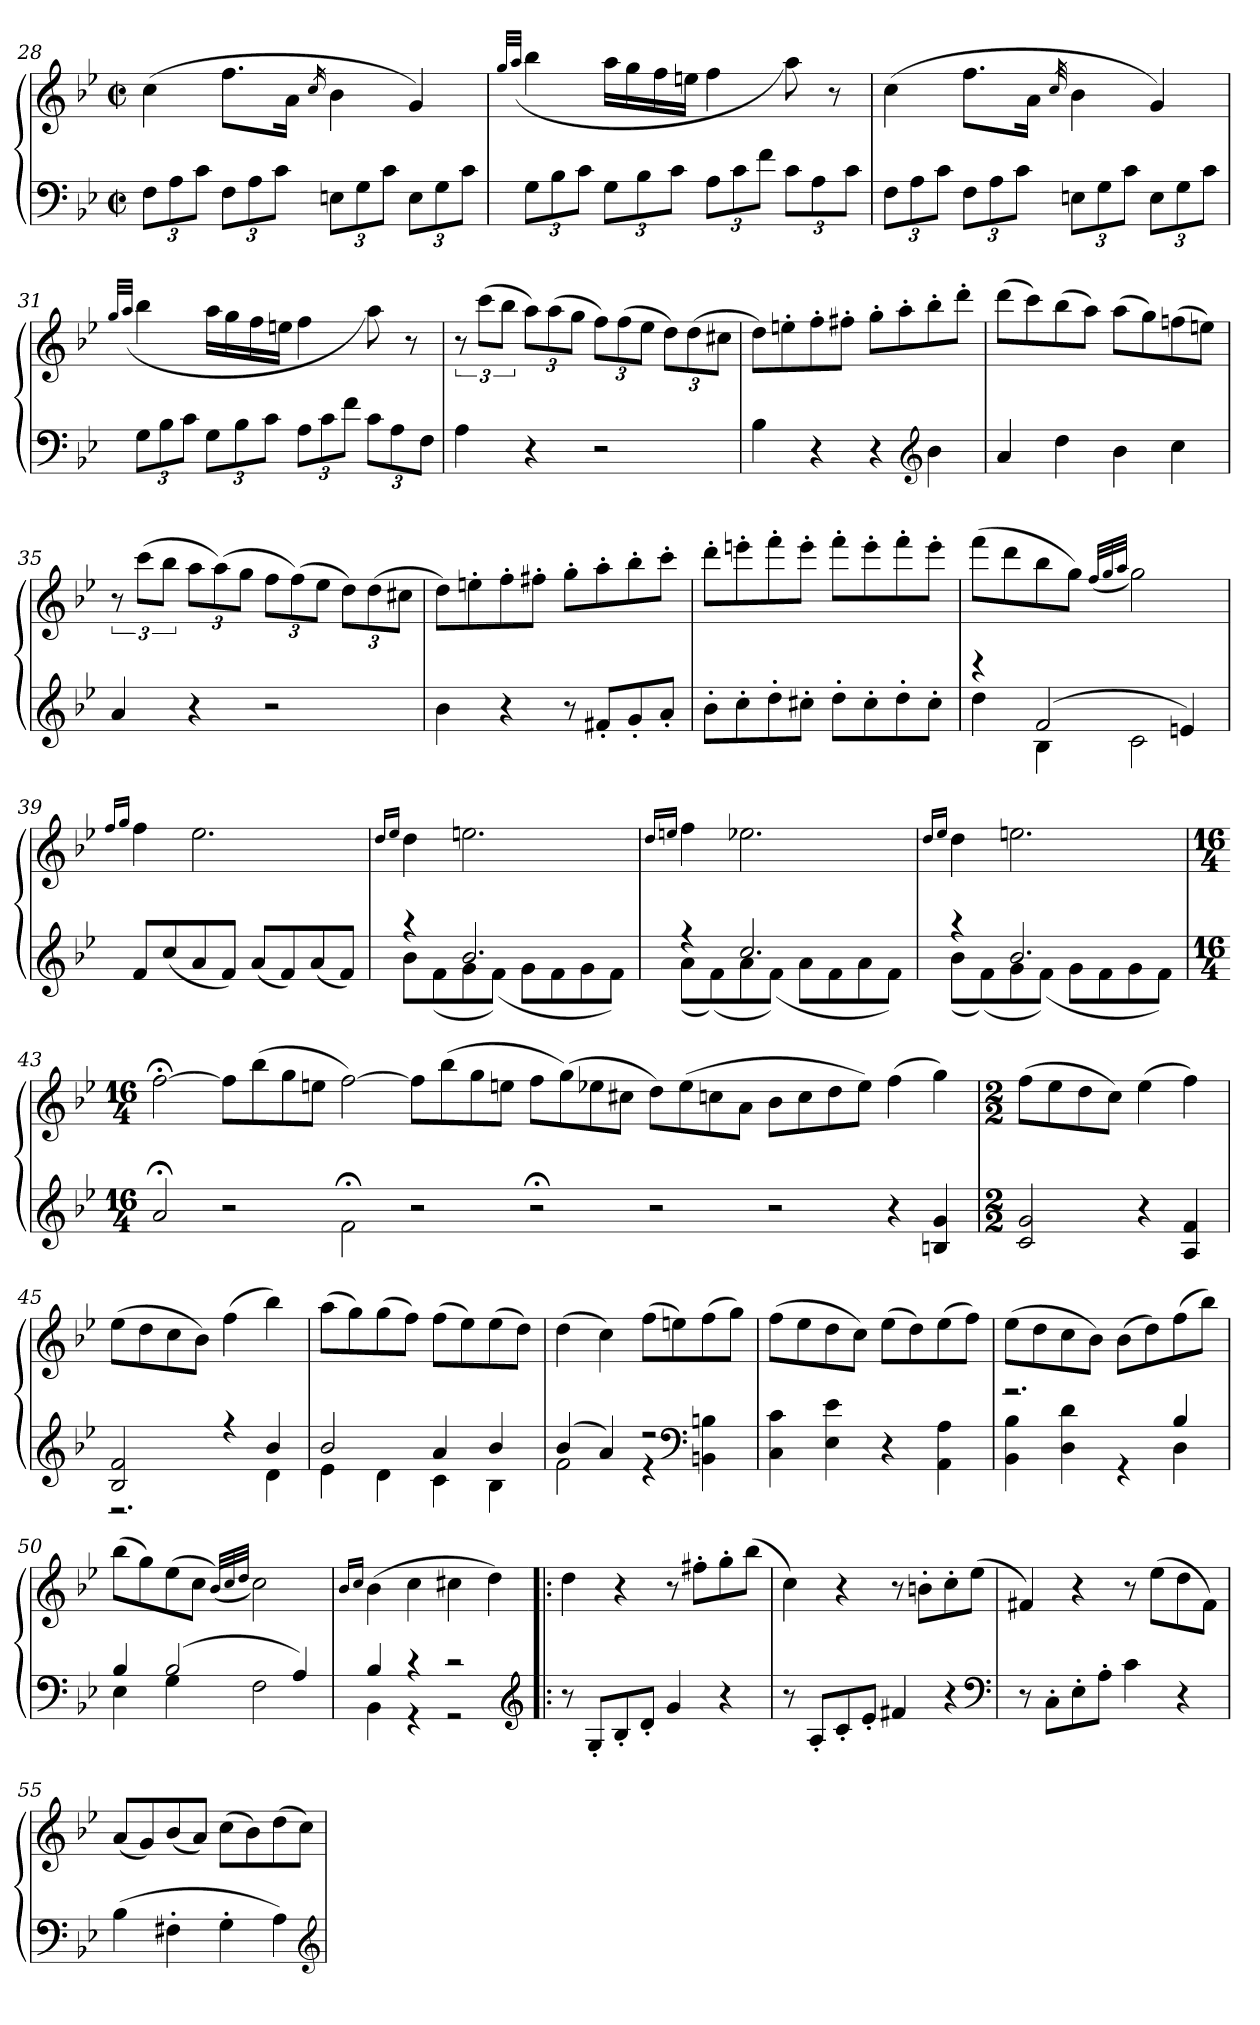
**kern	**kern
*part1	*part1
*staff2	*staff1
*clefF4	*clefG2
*k[b-e-]	*k[b-e-]
*B-:	*B-:
*M2/2	*M2/2
*met(c|)	*met(c|)
=28	=28
12F\L	(4cc\
12A\	.
12c\J	.
12F\L	8.ff\L
12A\	.
12c\J	.
.	16a\Jk
.	16qcc/
12En\L	4b-\
12G\	.
12c\J	.
12E\L	4g/)
12G\	.
12c\J	.
=29	=29
.	32qgg/LLL
.	(32qaa/JJJ
12G\L	4bb-\
12B-\	.
12c\J	.
12G\L	16aa\LL
.	16gg\
12B-\	.
.	16ff\
12c\J	.
.	16een\JJ
12A\L	4ff\
12c\	.
12f\J	.
12c\L	8aa\)
12A\	.
.	8r
12c\J	.
=30	=30
12F\L	(4cc\
12A\	.
12c\J	.
12F\L	8.ff\L
12A\	.
12c\J	.
.	16a\Jk
.	32qcc/
12En\L	4b-\
12G\	.
12c\J	.
12E\L	4g/)
12G\	.
12c\J	.
=31	=31
.	32qgg/LLL
.	(32qaa/JJJ
12G\L	4bb-\
12B-\	.
12c\J	.
12G\L	16aa\LL
.	16gg\
12B-\	.
.	16ff\
12c\J	.
.	16een\JJ
12A\L	4ff\
12c\	.
12f\J	.
12c\L	8aa\)
12A\	.
.	8r
12F\J	.
=32	=32
4A\	12r
.	(12ccc\L
.	12bb-\J
4r	12aa\L)
.	(12aa\
.	12gg\J
2r	12ff\L)
.	(12ff\
.	12ee-\J
.	12dd\L)
.	(12dd\
.	12cc#X\J
=33	=33
4B-\	8dd\L)
.	8een'\
4r	8ff'\
.	8ff#X'\J
4r	8gg'\L
.	8aa'\
*clefG2	*
4b-\	8bb-'\
.	8ddd'\J
=34	=34
4a/	(8ddd\L
.	8ccc\)
4dd\	(8bb-\
.	8aa\J)
4b-\	(8aa\L
.	8gg\)
4cc\	(8ffn\
.	8een\J)
=35	=35
4a/	12r
.	(12ccc\L
.	12bb-\J
4r	12aa\L
.	(12aa\)
.	12gg\J
2r	12ff\L
.	(12ff\)
.	12ee-\J
.	12dd\L)
.	(12dd\
.	12cc#X\J
=36	=36
4b-\	8dd\L)
.	8een'\
4r	8ff'\
.	8ff#X'\J
8r	8gg'\L
8f#X'/L	8aa'\
8g'/	8bb-'\
8a'/J	8ccc'\J
=37	=37
8b-'\L	8ddd'\L
8cc'\	8eeen'\
8dd'\	8fff'\
8cc#X'\J	8eee'\J
8dd'\L	8fff'\L
8cc#'\	8eee'\
8dd'\	8fff'\
8cc#'\J	8eee'\J
=38	=38
*^	*
4r	4dd\	(8fff\L
.	.	8ddd\
(2f/	4B-\	8bb-\
.	.	8gg\J)
.	.	(32qff/LLL
.	.	32qgg/
.	.	32qaa/JJJ
.	2c\	2gg\)
4en/)	.	.
*v	*v	*
=39	=39
.	16qff/LL
.	16qgg/JJ
8f/L	4ff\
(8cc/	.
8a/	2.ee-\
8f/J)	.
(8a/L	.
8f/)	.
(8a/	.
8f/J)	.
=40	=40
.	16qdd/LL
.	16qee-/JJ
*^	*
4r	8b-\L	4dd\
.	(8f\	.
2.b-/	8g\	2.een\
.	(8f\J)	.
.	8g\L	.
.	8f\	.
.	8g\	.
.	8f\J)	.
=41	=41	=41
.	.	16qdd/LL
.	.	16qeen/JJ
4r	(8a\L	4ff\
.	(8f\)	.
2.cc/	8a\	2.ee-X\
.	(8f\J)	.
.	8a\L	.
.	8f\	.
.	8a\	.
.	8f\J)	.
=42	=42	=42
.	.	16qdd/LL
.	.	16qee-/JJ
4r	(8b-\L	4dd\
.	(8f\)	.
2.b-/	8g\	2.een\
.	(8f\J)	.
.	8g\L	.
.	8f\	.
.	8g\	.
.	8f\J)	.
*v	*v	*
=43	=43
*M16/4	*M16/4
2a;</	[2ff;<\
2r	8ff\L]
.	(8bb-\
.	8gg\
.	8een\J
2f;<\	[2ff\)
2r	8ff\L]
.	(8bb-\
.	8gg\
.	8een\J
2r;<	8ff\L
.	(8gg\)
.	8ee-X\
.	8cc#X\J
2r	8dd\L)
.	(8ee-\
.	8ccn\
.	8a\J
2r	8b-\L
.	8cc\
.	8dd\
.	8ee-\J)
4r	(4ff\
4Bn/ 4g/	4gg\)
=44	=44
*M2/2	*M2/2
2c/ 2g/	(8ff\L
.	8ee-\
.	8dd\
.	8cc\J)
4r	(4ee-\
4A/ 4f/	4ff\)
=45	=45
*^	*
2B-/ 2f/	2.r	(8ee-\L
.	.	8dd\
.	.	8cc\
.	.	8b-\J)
4r	.	(4ff\
4b-/	4d\	4bb-\)
=46	=46	=46
2b-/	4e-\	(8aa\L
.	.	8gg\)
.	4d\	(8gg\
.	.	8ff\J)
4a/	4c\	(8ff\L
.	.	8ee-\)
4b-/	4B-\	(8ee-\
.	.	8dd\J)
=47	=47	=47
(4b-/	2f\	(4dd\
4a/)	.	4cc\)
2r	4r	(8ff\L
.	.	8een\)
*clefF4	*	*
.	4BBn\ 4Bn\	(8ff\
.	.	8gg\J)
*v	*v	*
=48	=48
4C\ 4c\	(8ff\L
.	8ee-\
4E-\ 4e-\	8dd\
.	8cc\J)
4r	(8ee-\L
.	8dd\)
4AA\ 4A\	(8ee-\
.	8ff\J)
=49	=49
*^	*
2.r	4BB-\ 4B-\	(8ee-\L
.	.	8dd\
.	4D\ 4d\	8cc\
.	.	8b-\J)
.	4r	(8b-\L
.	.	8dd\)
4B-/	4D\	(8ff\
.	.	8bb-\J)
=50	=50	=50
4B-/	4E-\	(8bb-\L
.	.	8gg\)
(2B-/	4G\	(8ee-\
.	.	8cc\J
.	.	(32qb-/LLL)
.	.	32qcc/
.	.	32qdd/JJJ
.	2F\	2cc\)
4A/)	.	.
=51	=51	=51
.	.	16qb-/LL
.	.	16qcc/JJ
4B-/	4BB-\	(4b-\
4r	4r	4cc\
2r	2r	4cc#X\
.	.	4dd\)
*v	*v	*
*clefG2	*
=52!|:	=52!|:
8r	4dd\
8G'/L	.
8B-'/	4r
8d'/J	.
4g/	8r
.	8ff#X'\L
4r	8gg'\
.	(8bb-\J
=53	=53
8r	4cc\)
8A'/L	.
8c'/	4r
8e-'/J	.
4f#X/	8r
.	8bn'\L
4r	8cc'\
.	(8ee-\J
*clefF4	*
=54	=54
8r	4f#X/)
8C'\L	.
8E-'\	4r
8A'\J	.
4c\	8r
.	(8ee-\L
4r	8dd\
.	8f#\J)
=55	=55
(4B-\	(8a/L
.	8g/)
4F#X'\	(8b-/
.	8a/J)
4G'\	(8cc\L
.	8b-\)
4A\)	(8dd\
.	8cc\J)
*clefG2	*
=	=
*-	*-
